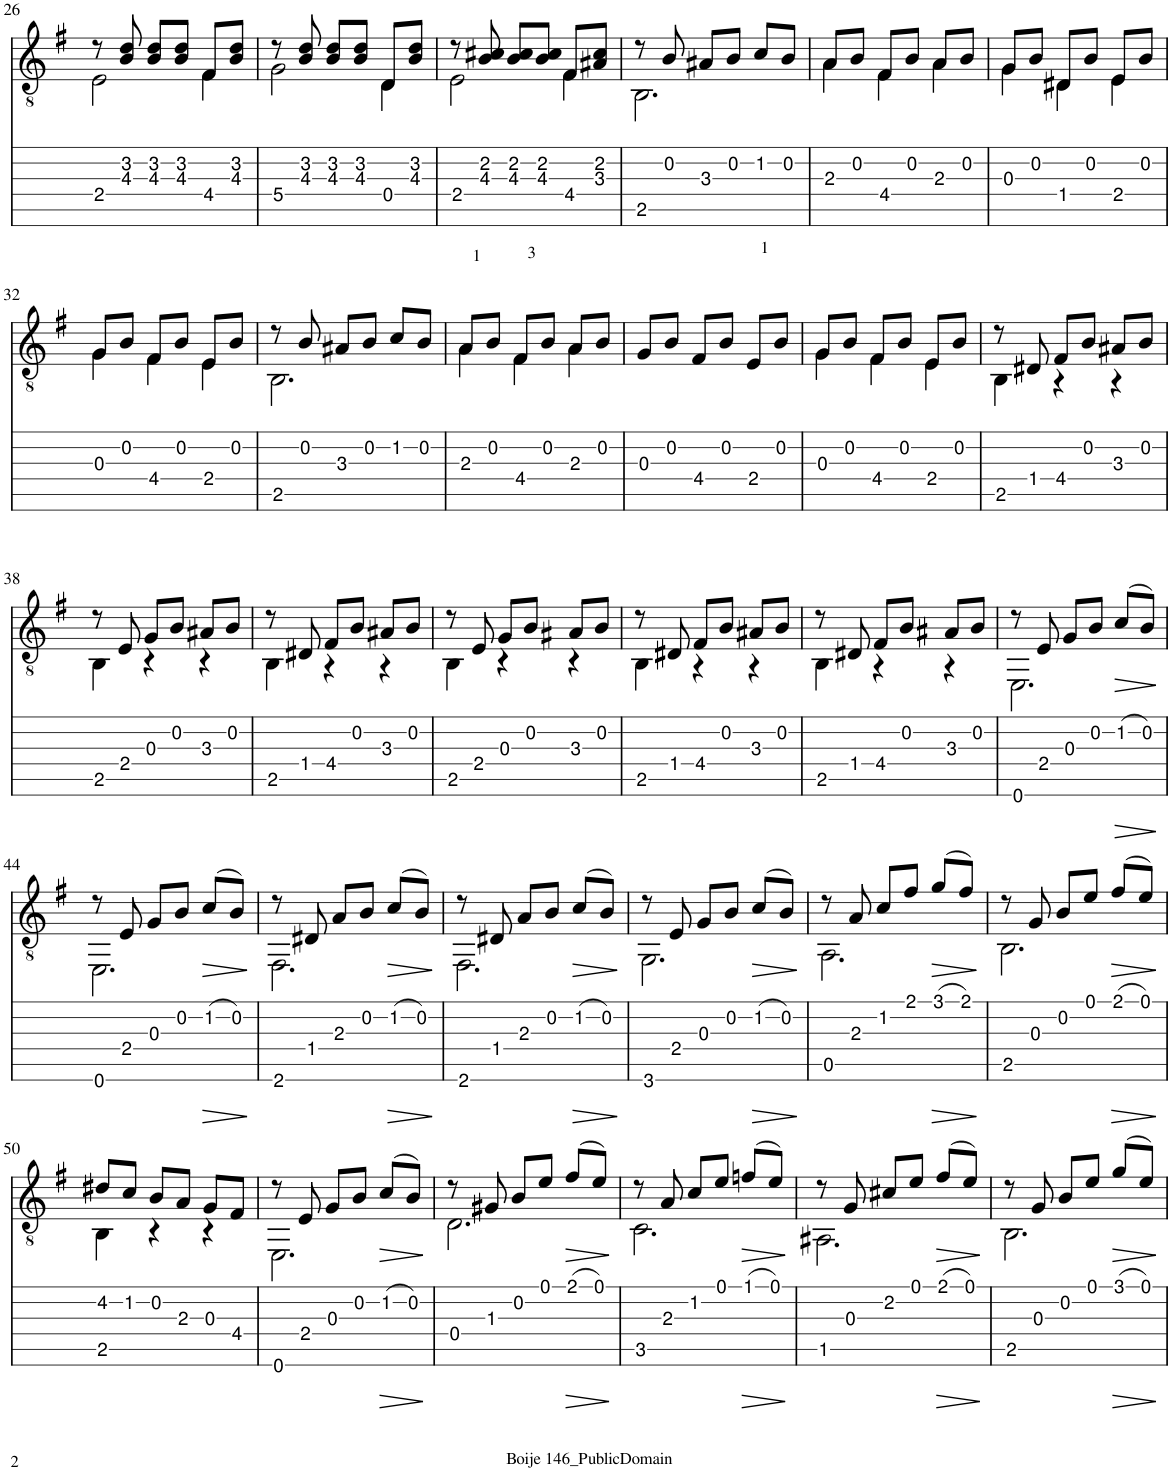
**kern	**kern	**dynam
*part1	*part1	*part1
*staff2	*staff1	*staff1/2
*I"Guitar	*	*
*I'Guit.	*	*
!!LO:PB:g=z
*	*clefGv2	*
*k[f#]	*k[f#]	*
*M3/4	*M3/4	*
=26	=26	=26
*^	*^	*
8r	2E	8r	2E\	.
8B 8d	.	8B/ 8d/	.	.
8B\ 8d\L	.	8B/ 8d/L	.	.
8B\ 8d\J	.	8B/ 8d/J	.	.
8F#L	4F#	8F#/L	4F#\	.
8B\ 8d\J	.	8B/ 8d/J	.	.
=27	=27	=27	=27	=27
8r	2G	8r	2G\	.
8B 8d	.	8B/ 8d/	.	.
8B\ 8d\L	.	8B/ 8d/L	.	.
8B\ 8d\J	.	8B/ 8d/J	.	.
8DL	4D	8D/L	4D\	.
8B\ 8d\J	.	8B/ 8d/J	.	.
=28	=28	=28	=28	=28
8r	2E	8r	2E\	.
8B 8c#	.	8B/ 8c#X/	.	.
8B\ 8c#\L	.	8B/ 8c#/L	.	.
8B\ 8c#\J	.	8B/ 8c#/J	.	.
8F#L	4F#	8F#/L	4F#\	.
8A#\ 8c#\J	.	8A#X/ 8c#/J	.	.
=29	=29	=29	=29	=29
8r	2.BB	8r	2.BB\	.
8B	.	8B/	.	.
8A#L	.	8A#X/L	.	.
8BJ	.	8B/J	.	.
8cL	.	8c/L	.	.
8BJ	.	8B/J	.	.
=30	=30	=30	=30	=30
8AL	4A	8A/L	4A\	.
8BJ	.	8B/J	.	.
8F#L	4F#	8F#/L	4F#\	.
8BJ	.	8B/J	.	.
8AL	4A	8A/L	4A\	.
8BJ	.	8B/J	.	.
=31	=31	=31	=31	=31
8GL	4G	8G/L	4G\	.
8BJ	.	8B/J	.	.
8D#L	4D#	8D#X/L	4D#\	.
8BJ	.	8B/J	.	.
8EL	4E	8E/L	4E\	.
8BJ	.	8B/J	.	.
!!LO:LB:g=z	!!
=32	=32	=32	=32	=32
8GL	4G	8G/L	4G\	.
8BJ	.	8B/J	.	.
8F#L	4F#	8F#/L	4F#\	.
8BJ	.	8B/J	.	.
8EL	4E	8E/L	4E\	.
8BJ	.	8B/J	.	.
=33	=33	=33	=33	=33
8r	2.BB	8r	2.BB\	.
8B	.	8B/	.	.
8A#L	.	8A#X/L	.	.
8BJ	.	8B/J	.	.
8cL	.	8c/L	.	.
8BJ	.	8B/J	.	.
=34	=34	=34	=34	=34
8AL	4A	8A/L	4A\	.
8BJ	.	8B/J	.	.
8F#L	4F#	8F#/L	4F#\	.
8BJ	.	8B/J	.	.
8AL	4A	8A/L	4A\	.
8BJ	.	8B/J	.	.
*v	*v	*	*	*
*	*v	*v	*
=35	=35	=35
8GL	8G/L	.
8BJ	8B/J	.
8F#L	8F#/L	.
8BJ	8B/J	.
8EL	8E/L	.
8BJ	8B/J	.
=36	=36	=36
*^	*^	*
8GL	4G	8G/L	4G\	.
8BJ	.	8B/J	.	.
8F#L	4F#	8F#/L	4F#\	.
8BJ	.	8B/J	.	.
8EL	4E	8E/L	4E\	.
8BJ	.	8B/J	.	.
=37	=37	=37	=37	=37
8r	4BB	8r	4BB\	.
8D#	.	8D#X/	.	.
8F#L	4r	8F#/L	4r	.
8BJ	.	8B/J	.	.
8A#L	4r	8A#X/L	4r	.
8BJ	.	8B/J	.	.
!!LO:LB:g=z	!!
=38	=38	=38	=38	=38
8r	4BB	8r	4BB\	.
8E	.	8E/	.	.
8GL	4r	8G/L	4r	.
8BJ	.	8B/J	.	.
8A#L	4r	8A#X/L	4r	.
8BJ	.	8B/J	.	.
=39	=39	=39	=39	=39
8r	4BB	8r	4BB\	.
8D#	.	8D#X/	.	.
8F#L	4r	8F#/L	4r	.
8BJ	.	8B/J	.	.
8A#L	4r	8A#X/L	4r	.
8BJ	.	8B/J	.	.
=40	=40	=40	=40	=40
8r	4BB	8r	4BB\	.
8E	.	8E/	.	.
8GL	4r	8G/L	4r	.
8BJ	.	8B/J	.	.
8A#L	4r	8A#X/L	4r	.
8BJ	.	8B/J	.	.
=41	=41	=41	=41	=41
8r	4BB	8r	4BB\	.
8D#	.	8D#X/	.	.
8F#L	4r	8F#/L	4r	.
8BJ	.	8B/J	.	.
8A#L	4r	8A#X/L	4r	.
8BJ	.	8B/J	.	.
=42	=42	=42	=42	=42
8r	4BB	8r	4BB\	.
8D#	.	8D#X/	.	.
8F#L	4r	8F#/L	4r	.
8BJ	.	8B/J	.	.
8A#L	4r	8A#X/L	4r	.
8BJ	.	8B/J	.	.
=43	=43	=43	=43	=43
8r	2.EE	8r	2.EE\	.
8E	.	8E/	.	.
8GL	.	8G/L	.	.
8BJ	.	8B/J	.	.
!	!	!	!	!LO:HP:b
8cL	.	(8c/L	.	>
8BJ	.	8B/J)	.	.
*v	*v	*	*	*
*	*v	*v	*
.	.	]
!!LO:LB:g=z
=44	=44	=44
*^	*^	*
8r	2.EE	8r	2.EE\	.
8E	.	8E/	.	.
8GL	.	8G/L	.	.
8BJ	.	8B/J	.	.
!	!	!	!	!LO:HP:b
8cL	.	(8c/L	.	>
8BJ	.	8B/J)	.	.
*v	*v	*	*	*
*	*v	*v	*
.	.	]
=45	=45	=45
*^	*^	*
8r	2.FF#	8r	2.FF#\	.
8D#	.	8D#X/	.	.
8AL	.	8A/L	.	.
8BJ	.	8B/J	.	.
!	!	!	!	!LO:HP:b
8cL	.	(8c/L	.	>
8BJ	.	8B/J)	.	.
*v	*v	*	*	*
*	*v	*v	*
.	.	]
=46	=46	=46
*^	*^	*
8r	2.FF#	8r	2.FF#\	.
8D#	.	8D#X/	.	.
8AL	.	8A/L	.	.
8BJ	.	8B/J	.	.
!	!	!	!	!LO:HP:b
8cL	.	(8c/L	.	>
8BJ	.	8B/J)	.	.
*v	*v	*	*	*
*	*v	*v	*
.	.	]
=47	=47	=47
*^	*^	*
8r	2.GG	8r	2.GG\	.
8E	.	8E/	.	.
8GL	.	8G/L	.	.
8BJ	.	8B/J	.	.
!	!	!	!	!LO:HP:b
8cL	.	(8c/L	.	>
8BJ	.	8B/J)	.	.
*v	*v	*	*	*
*	*v	*v	*
.	.	]
=48	=48	=48
*^	*^	*
8r	2.AA	8r	2.AA\	.
8A	.	8A/	.	.
8cL	.	8c/L	.	.
8f#J	.	8f#/J	.	.
!	!	!	!	!LO:HP:b
8gL	.	(8g/L	.	>
8f#J	.	8f#/J)	.	.
*v	*v	*	*	*
*	*v	*v	*
.	.	]
=49	=49	=49
*^	*^	*
8r	2.BB	8r	2.BB\	.
8G	.	8G/	.	.
8BL	.	8B/L	.	.
8eJ	.	8e/J	.	.
!	!	!	!	!LO:HP:b
8f#L	.	(8f#/L	.	>
8eJ	.	8e/J)	.	.
*v	*v	*	*	*
*	*v	*v	*
.	.	]
!!LO:LB:g=z
=50	=50	=50
*^	*^	*
8d#L	4BB	8d#X/L	4BB\	.
8cJ	.	8c/J	.	.
8BL	4r	8B/L	4r	.
8AJ	.	8A/J	.	.
8GL	4r	8G/L	4r	.
8F#J	.	8F#/J	.	.
=51	=51	=51	=51	=51
8r	2.EE	8r	2.EE\	.
8E	.	8E/	.	.
8GL	.	8G/L	.	.
8BJ	.	8B/J	.	.
!	!	!	!	!LO:HP:b
8cL	.	(8c/L	.	>
8BJ	.	8B/J)	.	.
*v	*v	*	*	*
*	*v	*v	*
.	.	]
=52	=52	=52
*^	*^	*
8r	2.D	8r	2.D\	.
8G#	.	8G#X/	.	.
8BL	.	8B/L	.	.
8eJ	.	8e/J	.	.
!	!	!	!	!LO:HP:b
8f#L	.	(8f#/L	.	>
8eJ	.	8e/J)	.	.
*v	*v	*	*	*
*	*v	*v	*
.	.	]
=53	=53	=53
*^	*^	*
8r	2.C	8r	2.C\	.
8A	.	8A/	.	.
8cL	.	8c/L	.	.
8eJ	.	8e/J	.	.
!	!	!	!	!LO:HP:b
8fL	.	(8fn/L	.	>
8eJ	.	8e/J)	.	.
*v	*v	*	*	*
*	*v	*v	*
.	.	]
=54	=54	=54
*^	*^	*
8r	2.AA#	8r	2.AA#X\	.
8G	.	8G/	.	.
8c#L	.	8c#X/L	.	.
8eJ	.	8e/J	.	.
!	!	!	!	!LO:HP:b
8f#L	.	(8f#/L	.	>
8eJ	.	8e/J)	.	.
*v	*v	*	*	*
*	*v	*v	*
.	.	]
=55	=55	=55
*^	*^	*
8r	2.BB	8r	2.BB\	.
8G	.	8G/	.	.
8BL	.	8B/L	.	.
8eJ	.	8e/J	.	.
!	!	!	!	!LO:HP:b
8gL	.	(8g/L	.	>
8eJ	.	8e/J)	.	.
*v	*v	*	*	*
*	*v	*v	*
.	.	]
=	=	=
*-	*-	*-
